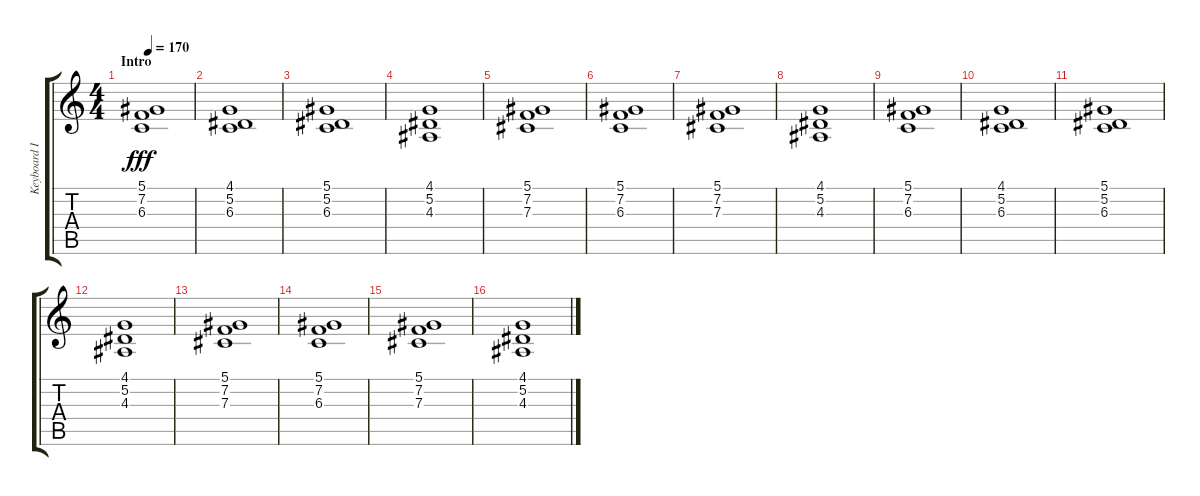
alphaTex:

\track ("Keyboard III" "Keyboard I") {instrument pad2warm}
\staff {score tabs}
\tuning (Eb4 Bb3 Gb3 Db3 Ab2 Eb2) {hide}
\ts (4 4)
\section ("" "Intro")
\tempo 170
\clef g2
\ks c
(5.1 7.2 6.3).1{dy fff instrument pad2warm} |
(4.1 5.2 6.3).1 |
(5.1 5.2 6.3).1 |
(4.1 5.2 4.3).1 |
(5.1 7.2 7.3).1 |
(5.1 7.2 6.3).1 |
(5.1 7.2 7.3).1 |
(4.1 5.2 4.3).1 |
(5.1 7.2 6.3).1 |
(4.1 5.2 6.3).1 |
(5.1 5.2 6.3).1 |
(4.1 5.2 4.3).1 |
(5.1 7.2 7.3).1 |
(5.1 7.2 6.3).1 |
(5.1 7.2 7.3).1 |
(4.1 5.2 4.3).1
